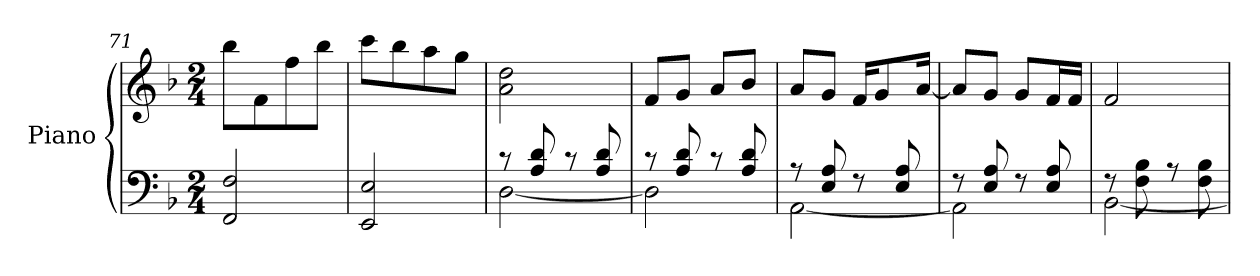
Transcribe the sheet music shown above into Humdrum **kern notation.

**kern	**kern
*part1	*part1
*staff2	*staff1
*I"Piano	*
*I'Pno.	*
*clefF4	*clefG2
*k[b-]	*k[b-]
*M2/4	*M2/4
=71	=71
2FF/ 2F/	8bb-\L
.	8f\
.	8ff\
.	8bb-\J
=72	=72
2EE/ 2E/	8ccc\L
.	8bb-\
.	8aa\
.	8gg\J
=73	=73
*^	*
8r	[2D\	2a\ 2dd\
8A/ 8d/	.	.
8r	.	.
8A/ 8d/	.	.
=74	=74	=74
8r	2D\]	8f/L
8A/ 8d/	.	8g/J
8r	.	8a/L
8A/ 8d/	.	8b-/J
=75	=75	=75
8r	[2AA\	8a/L
8E/ 8A/	.	8g/J
8r	.	16f/KL
.	.	8g/
8E/ 8A/	.	.
.	.	[16a/Jk
!!LO:LB:g=z
=76	=76	=76
8r	2AA\]	8a/L]
8E/ 8A/	.	8g/J
8r	.	8g/L
8E/ 8A/	.	16f/L
.	.	16f/JJ
=77	=77	=77
8r	[2BB-\	2f/
8F\ 8B-\	.	.
8r	.	.
8F\ 8B-\	.	.
*v	*v	*
=	=
*-	*-
